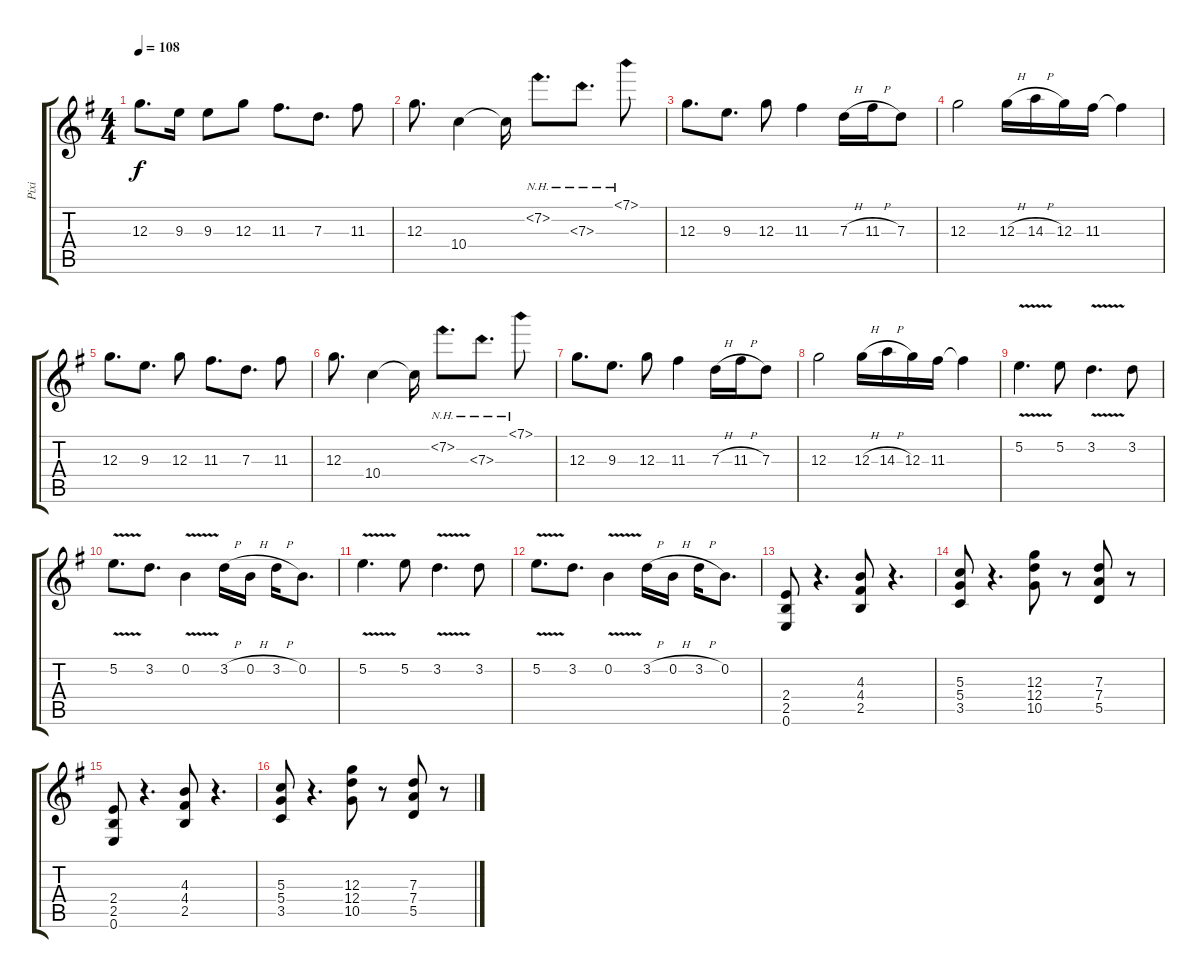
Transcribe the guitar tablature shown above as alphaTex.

\track ("Pixi" "Pixi") {instrument distortionguitar}
\staff {score tabs}
\tuning (E4 B3 G3 D3 A2 E2) {hide}
\ts (4 4)
\tempo 108
\clef g2
\ks g
12.3.8{d dy f} 9.3.16 9.3.8 12.3.8 11.3.8{d} 7.3.8{d} 11.3.8 |
12.3.8{d} 10.4.4 10.4{t}.16 7.2{nh}.8{d} 7.3{nh}.8{d} 7.1{nh}.8 |
12.3.8{d} 9.3.8{d} 12.3.8 11.3.4 7.3{h}.16 11.3{h}.16 7.3.8 |
12.3.2 12.3{h}.16 14.3{h}.16 12.3.16 11.3.16 11.3{t}.4 |
12.3.8{d} 9.3.8{d} 12.3.8 11.3.8{d} 7.3.8{d} 11.3.8 |
12.3.8{d} 10.4.4 10.4{t}.16 7.2{nh}.8{d} 7.3{nh}.8{d} 7.1{nh}.8 |
12.3.8{d} 9.3.8{d} 12.3.8 11.3.4 7.3{h}.16 11.3{h}.16 7.3.8 |
12.3.2 12.3{h}.16 14.3{h}.16 12.3.16 11.3.16 11.3{t}.4 |
5.2{v}.4{d} 5.2.8 3.2{v}.4{d} 3.2.8 |
5.2{v}.8{d} 3.2.8{d} 0.2{v}.4 3.2{h}.16 0.2{h}.16 3.2{h}.16 0.2.8{d} |
5.2{v}.4{d} 5.2.8 3.2{v}.4{d} 3.2.8 |
5.2{v}.8{d} 3.2.8{d} 0.2{v}.4 3.2{h}.16 0.2{h}.16 3.2{h}.16 0.2.8{d} |
(2.4 2.5 0.6).8 r.4{d} (4.3 4.4 2.5).8 r.4{d} |
(5.3 5.4 3.5).8 r.4{d} (12.3 12.4 10.5).8 r.8 (7.3 7.4 5.5).8 r.8 |
(2.4 2.5 0.6).8 r.4{d} (4.3 4.4 2.5).8 r.4{d} |
(5.3 5.4 3.5).8 r.4{d} (12.3 12.4 10.5).8 r.8 (7.3 7.4 5.5).8 r.8
